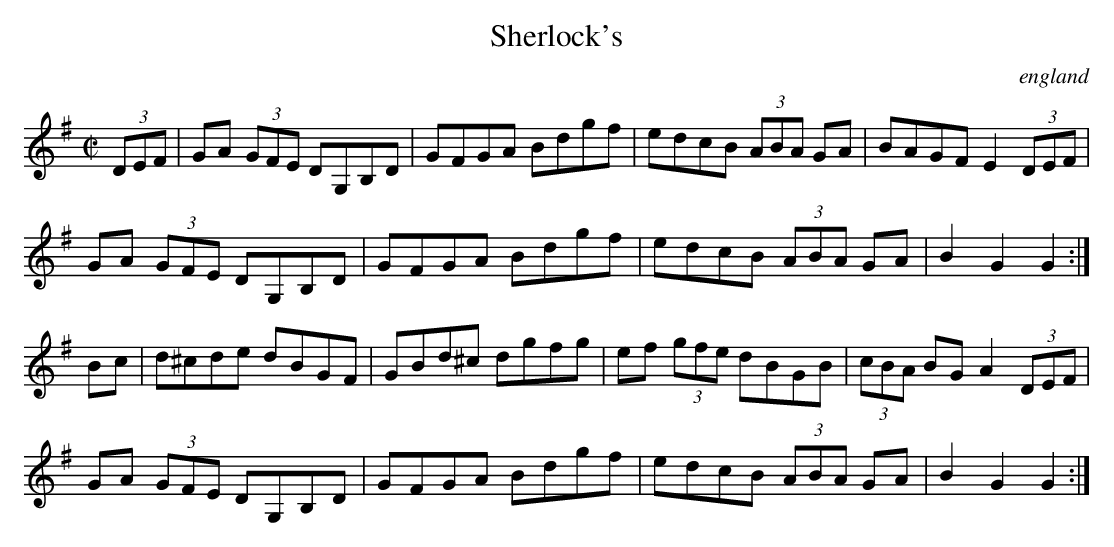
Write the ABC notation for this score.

X:1
T:Sherlock's
O:england
M:C|
L:1/8
K:G Major
(3DEF|GA (3GFE DG,B,D|GFGA Bdgf|edcB (3ABA GA|BAGF E2(3DEF|
GA (3GFE DG,B,D|GFGA Bdgf|edcB (3ABA GA|B2G2 G2:|
Bc|d^cde dBGF|GBd^c dgfg|ef (3gfe dBGB|(3cBA BG A2 (3DEF|
GA (3GFE DG,B,D|GFGA Bdgf|edcB (3ABA GA|B2G2 G2:|
